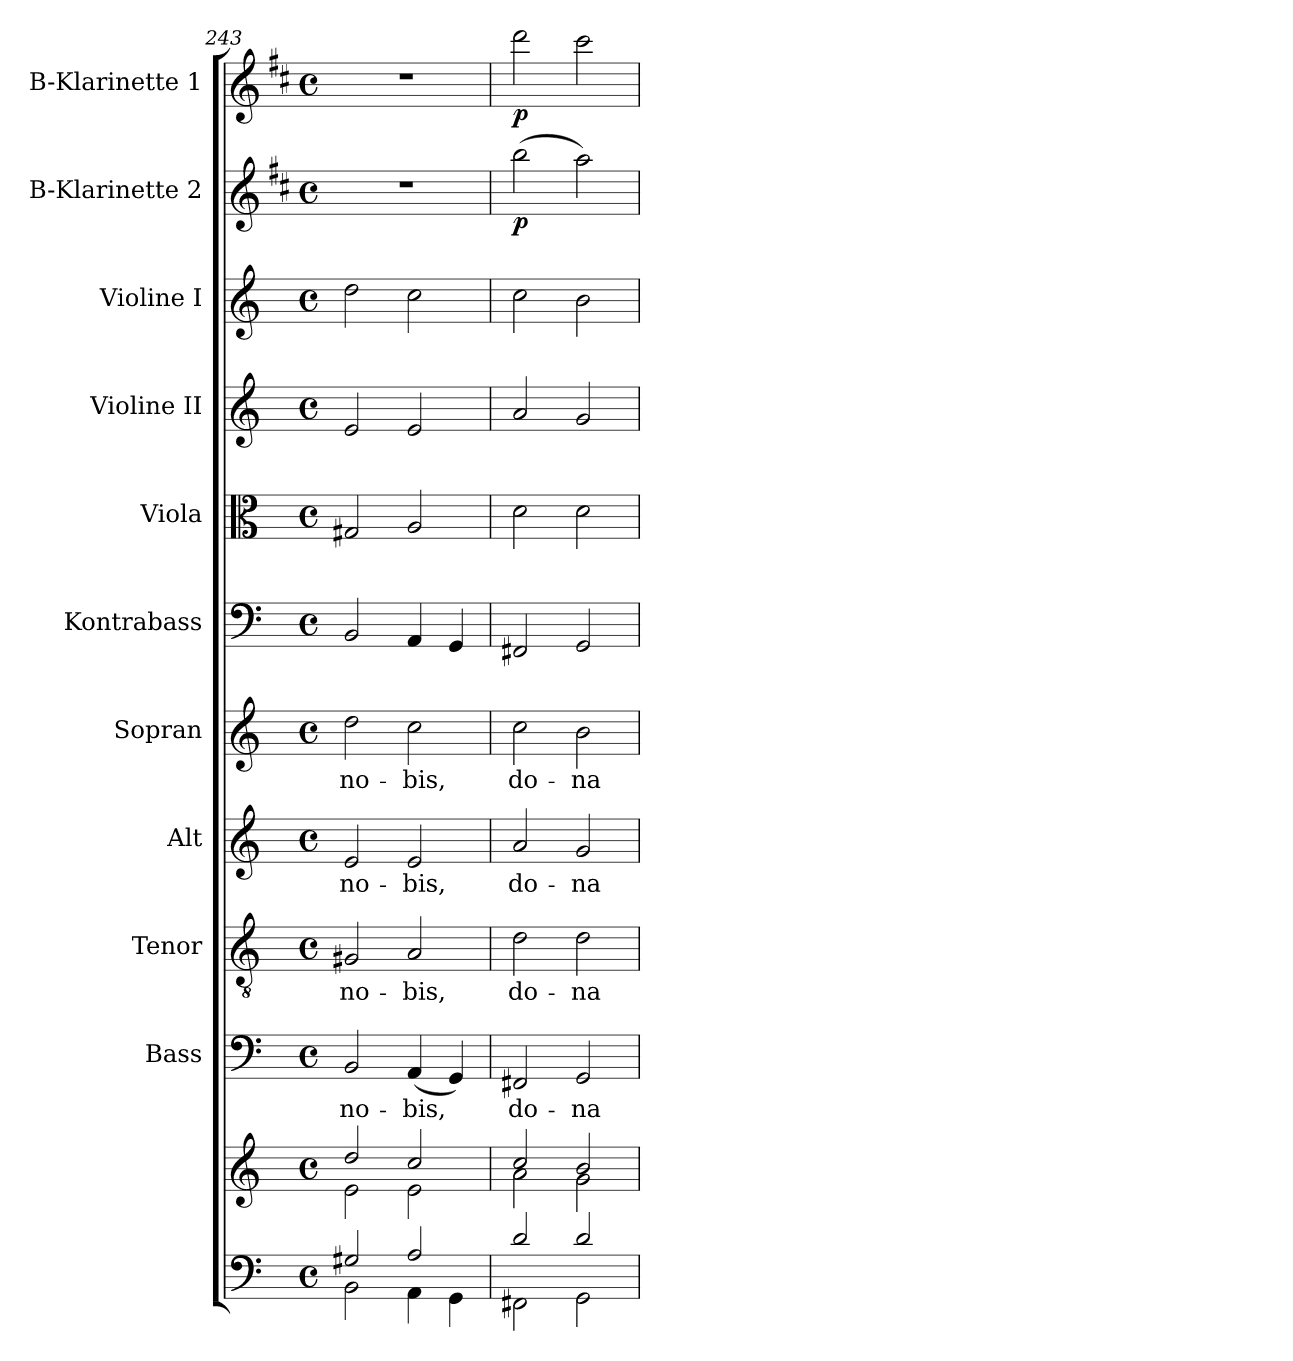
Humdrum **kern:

**kern	**kern	**kern	**text	**kern	**text	**kern	**text	**kern	**text	**kern	**kern	**kern	**kern	**kern	**dynam	**kern	**dynam
*part11	*part11	*part10	*part10	*part9	*part9	*part8	*part8	*part7	*part7	*part6	*part5	*part4	*part3	*part2	*part2	*part1	*part1
*staff12	*staff11	*staff10	*staff10	*staff9	*staff9	*staff8	*staff8	*staff7	*staff7	*staff6	*staff5	*staff4	*staff3	*staff2	*staff2	*staff1	*staff1
*	*	*I"Bass	*	*I"Tenor	*	*I"Alt	*	*I"Sopran	*	*I"Kontrabass	*I"Viola	*I"Violine II	*I"Violine I	*I"B-Klarinette 2	*	*I"B-Klarinette 1	*
*	*	*I'B.	*	*I'T.	*	*I'A.	*	*I'S.	*	*I'Kb.	*I'Vla.	*I'Vl. II	*I'Vl. I	*I'B Kl. 2	*	*I'B Kl. 1	*
!!LO:PB:g=z
*clefF4	*clefG2	*clefF4	*	*clefGv2	*	*clefG2	*	*clefG2	*	*clefF4	*clefC3	*clefG2	*clefG2	*clefG2	*	*clefG2	*
*	*	*	*	*	*	*	*	*	*	*ITrd7c12	*	*	*	*ITrd1c2	*	*ITrd1c2	*
*k[]	*k[]	*k[]	*	*k[]	*	*k[]	*	*k[]	*	*k[]	*k[]	*k[]	*k[]	*k[]	*	*k[]	*
*C:	*C:	*C:	*	*C:	*	*C:	*	*C:	*	*C:	*C:	*C:	*C:	*C:	*	*C:	*
*M4/4	*M4/4	*M4/4	*	*M4/4	*	*M4/4	*	*M4/4	*	*M4/4	*M4/4	*M4/4	*M4/4	*M4/4	*	*M4/4	*
*met(c)	*met(c)	*met(c)	*	*met(c)	*	*met(c)	*	*met(c)	*	*met(c)	*met(c)	*met(c)	*met(c)	*met(c)	*	*met(c)	*
=243	=243	=243	=243	=243	=243	=243	=243	=243	=243	=243	=243	=243	=243	=243	=243	=243	=243
*^	*^	*	*	*	*	*	*	*	*	*	*	*	*	*	*	*	*
!	!	!	!	!	!LO:LY:b	!	!LO:LY:b	!	!LO:LY:b	!	!LO:LY:b	!	!	!	!	!	!	!	!
2G#X/	2BB\	2dd/	2e\	2BB/	no-	2G#X/	no-	2e/	no-	2dd\	no-	2BBB/	2G#X/	2e/	2dd\	1r	.	1r	.
!	!	!	!	!	!LO:LY:b	!	!LO:LY:b	!	!LO:LY:b	!	!LO:LY:b	!	!	!	!	!	!	!	!
2A/	4AA\	2cc/	2e\	(<4AA/	-bis,	2A/	-bis,	2e/	-bis,	2cc\	-bis,	4AAA/	2A/	2e/	2cc\	.	.	.	.
.	4GG\	.	.	4GG/)	.	.	.	.	.	.	.	4GGG/	.	.	.	.	.	.	.
=244	=244	=244	=244	=244	=244	=244	=244	=244	=244	=244	=244	=244	=244	=244	=244	=244	=244	=244	=244
!	!	!	!	!	!LO:LY:b	!	!LO:LY:b	!	!LO:LY:b	!	!LO:LY:b	!	!	!	!	!	!LO:DY:b	!	!LO:DY:b
2d/	2FF#X\	2cc/	2a\	2FF#X/	do-	2d\	do-	2a/	do-	2cc\	do-	2FFF#X/	2d\	2a/	2cc\	(>2aa\	p	2ccc\	p
!	!	!	!	!	!LO:LY:b	!	!LO:LY:b	!	!LO:LY:b	!	!LO:LY:b	!	!	!	!	!	!	!	!
2d/	2GG\	2b/	2g\	2GG/	-na	2d\	-na	2g/	-na	2b\	-na	2GGG/	2d\	2g/	2b\	2gg\)	.	2bb\	.
*v	*v	*	*	*	*	*	*	*	*	*	*	*	*	*	*	*	*	*	*
*	*v	*v	*	*	*	*	*	*	*	*	*	*	*	*	*	*	*	*
=	=	=	=	=	=	=	=	=	=	=	=	=	=	=	=	=	=
*-	*-	*-	*-	*-	*-	*-	*-	*-	*-	*-	*-	*-	*-	*-	*-	*-	*-
